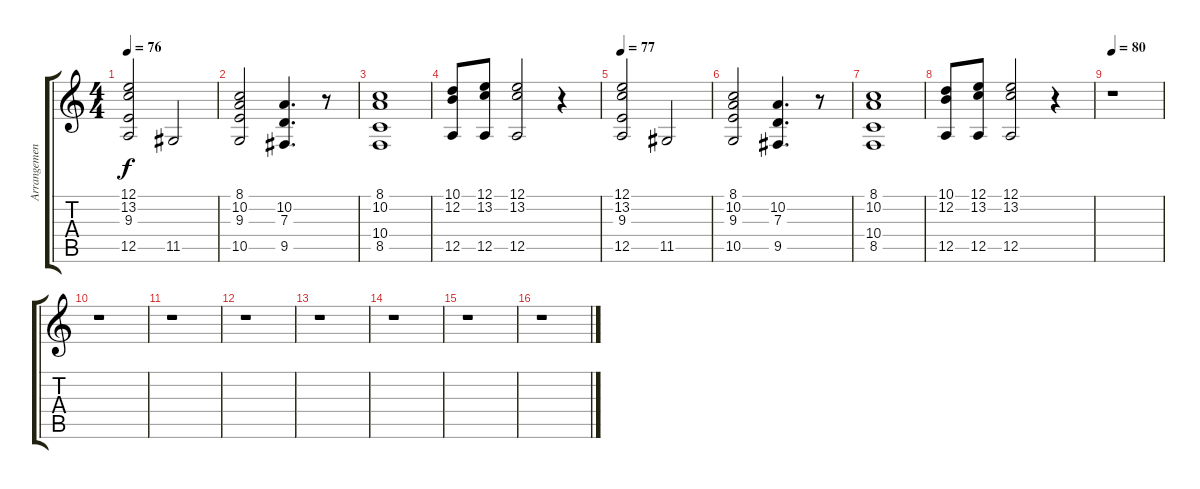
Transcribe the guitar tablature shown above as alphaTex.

\track ("Arrangement flutes" "Arrangemen") {instrument panflute}
\staff {score tabs}
\tuning (E4 B3 G3 D3 A2 E2) {hide}
\ts (4 4)
\tempo 76
\clef g2
\ks c
(12.1 13.2 9.3 12.5).2{dy f} 11.5.2 |
(8.1 10.2 9.3 10.5).2 (10.2 7.3 9.5).4{d} r.8 |
(8.1 10.2 10.4 8.5).1 |
(10.1 12.2 12.5).8 (12.1 13.2 12.5).8 (12.1 13.2 12.5).2 r.4 |
\tempo 77
(12.1 13.2 9.3 12.5).2 11.5.2 |
(8.1 10.2 9.3 10.5).2 (10.2 7.3 9.5).4{d} r.8 |
(8.1 10.2 10.4 8.5).1 |
(10.1 12.2 12.5).8 (12.1 13.2 12.5).8 (12.1 13.2 12.5).2 r.4 |
\tempo 80
r.1 |
r.1 |
r.1 |
r.1 |
r.1 |
r.1 |
r.1 |
r.1
